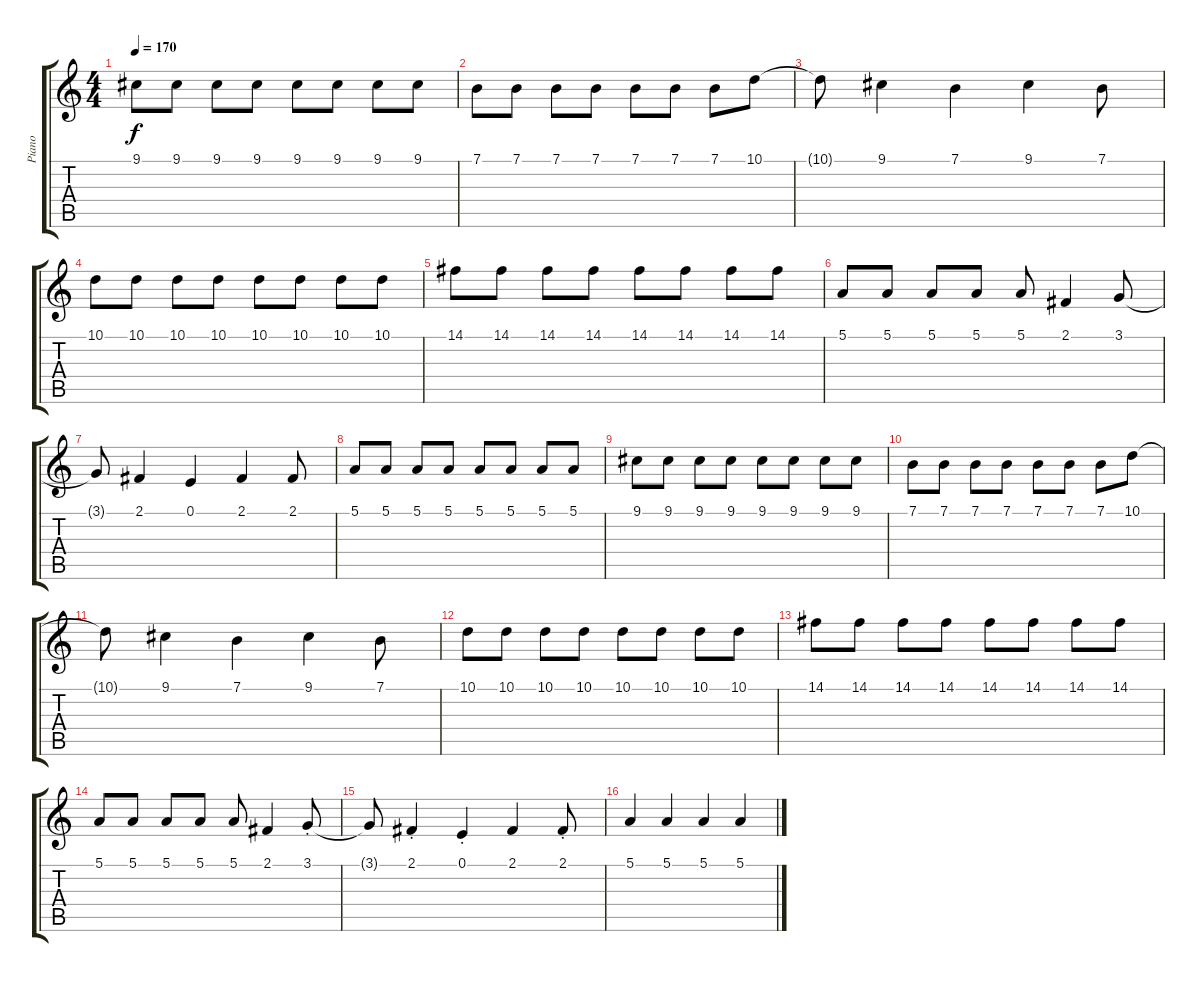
\track ("Piano" "Piano") {instrument acousticgrandpiano}
\staff {score tabs}
\tuning (E4 B3 G3 D3 A2 E2) {hide}
\ts (4 4)
\tempo 170
\clef g2
\ks c
9.1.8{dy f} 9.1.8 9.1.8 9.1.8 9.1.8 9.1.8 9.1.8 9.1.8 |
7.1.8 7.1.8 7.1.8 7.1.8 7.1.8 7.1.8 7.1.8 10.1.8 |
10.1{t}.8 9.1.4 7.1.4 9.1.4 7.1.8 |
10.1.8 10.1.8 10.1.8 10.1.8 10.1.8 10.1.8 10.1.8 10.1.8 |
14.1.8 14.1.8 14.1.8 14.1.8 14.1.8 14.1.8 14.1.8 14.1.8 |
5.1.8 5.1.8 5.1.8 5.1.8 5.1.8 2.1.4 3.1.8 |
3.1{t}.8 2.1.4 0.1.4 2.1.4 2.1.8 |
5.1.8 5.1.8 5.1.8 5.1.8 5.1.8 5.1.8 5.1.8 5.1.8 |
9.1.8 9.1.8 9.1.8 9.1.8 9.1.8 9.1.8 9.1.8 9.1.8 |
7.1.8 7.1.8 7.1.8 7.1.8 7.1.8 7.1.8 7.1.8 10.1.8 |
10.1{t}.8 9.1.4 7.1.4 9.1.4 7.1.8 |
10.1.8 10.1.8 10.1.8 10.1.8 10.1.8 10.1.8 10.1.8 10.1.8 |
14.1.8 14.1.8 14.1.8 14.1.8 14.1.8 14.1.8 14.1.8 14.1.8 |
5.1.8 5.1.8 5.1.8 5.1.8 5.1.8 2.1.4 3.1{st}.8 |
3.1{t}.8 2.1{st}.4 0.1{st}.4 2.1.4 2.1{st}.8 |
5.1.4 5.1.4 5.1.4 5.1.4
